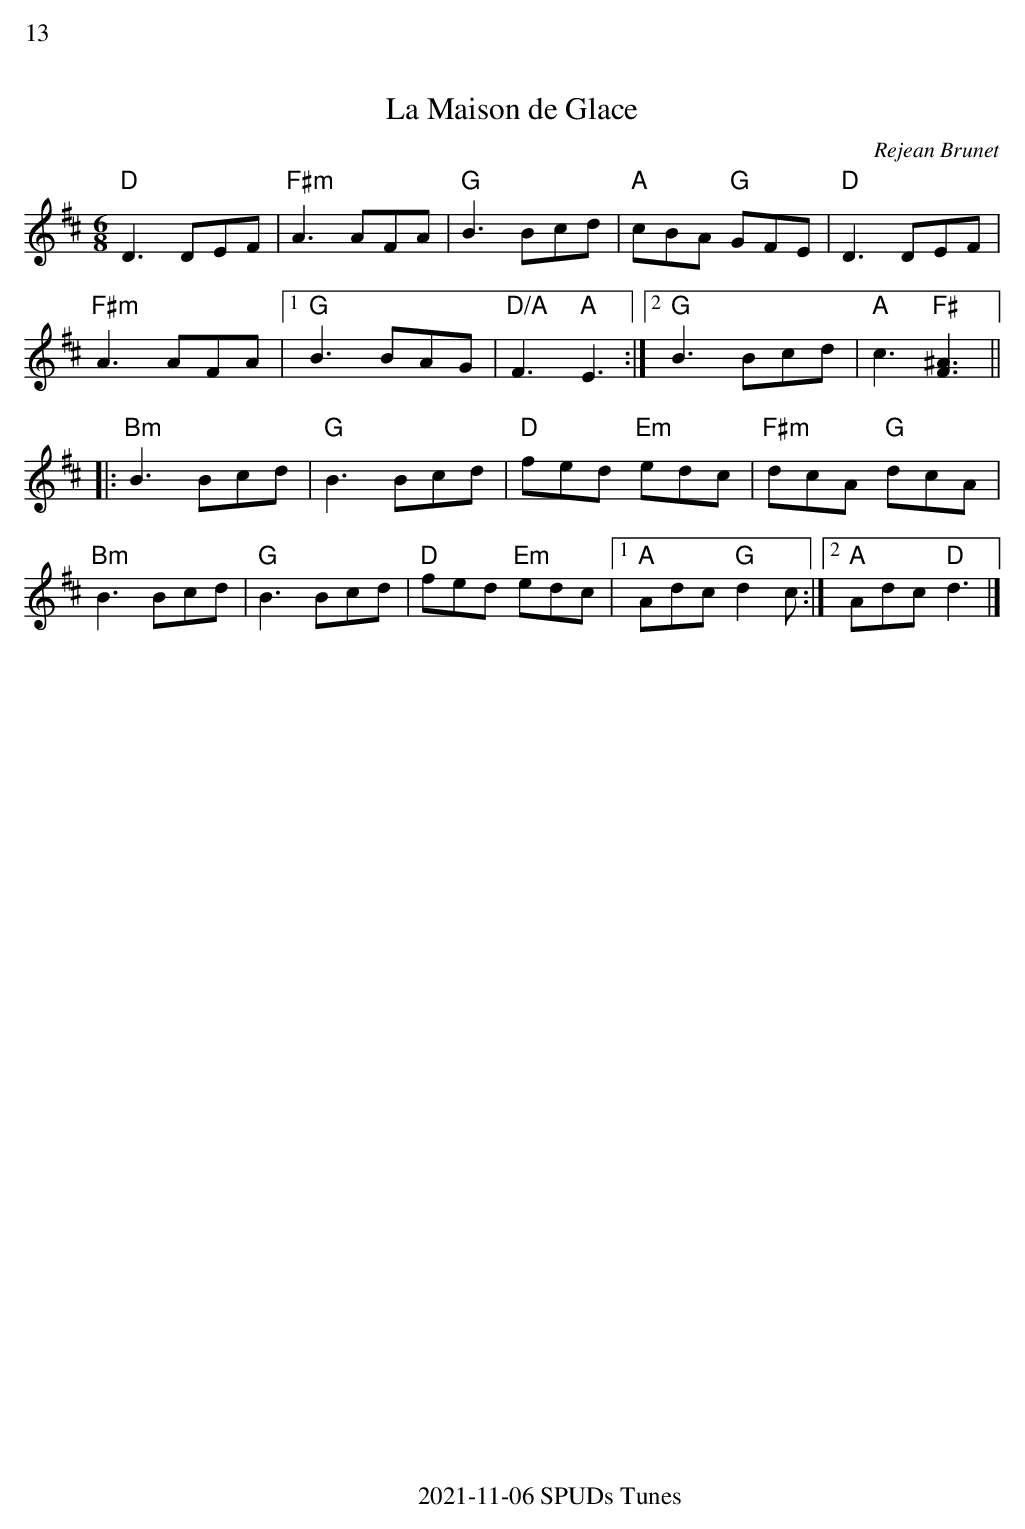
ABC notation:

X:1
%%text 13
T:Maison de Glace, La
C:Rejean Brunet
M:6/8
K:D
"D"D3 DEF | "F#m"A3 AFA |"G"B3 Bcd |"A"cBA "G"GFE |"D"D3 DEF|
"F#m"A3 AFA |1"G"B3 BAG | "D/A"F3 "A"E3:|2"G"B3 Bcd | "A"c3 "F#"[^A3F3]||
|:"Bm"B3 Bcd | "G"B3 Bcd| "D"fed "Em"edc| "F#m" dcA "G"dcA|
"Bm"B3 Bcd | "G"B3 Bcd| "D"fed "Em"edc|1"A"Adc "G"d2 c:|2"A"Adc "D"d3|]
